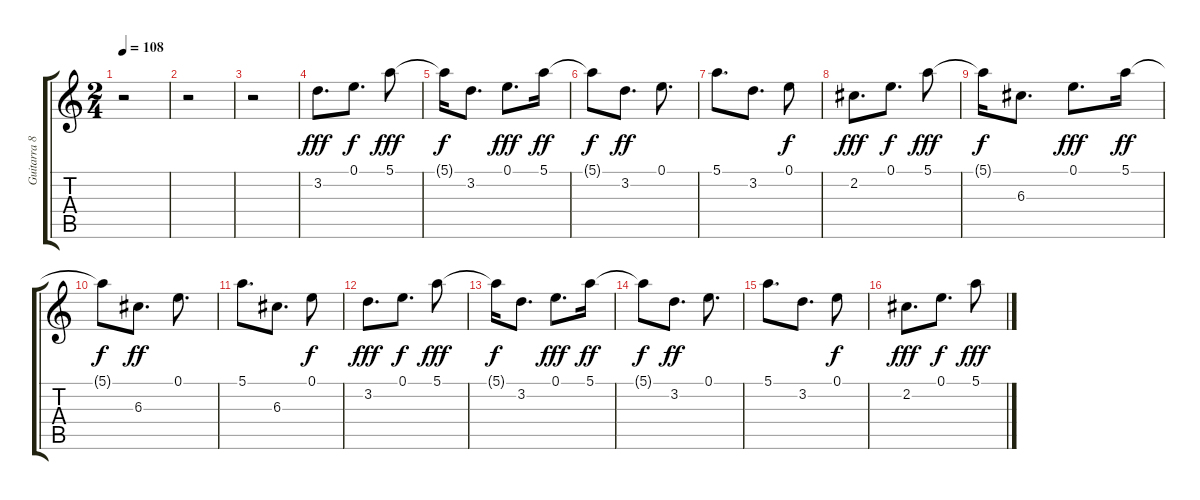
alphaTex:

\track ("Guitarra 8" "Guitarra 8") {instrument electricguitarclean}
\staff {score tabs}
\tuning (E4 B3 G3 D3 A2 E2) {hide}
\ts (2 4)
\tempo 108
\clef g2
\ks c
r.2{dy f} |
r.2 |
r.2 |
3.2.8{d dy fff} 0.1.8{d dy f} 5.1.8{dy fff} |
5.1{t}.16{dy f} 3.2.8{d} 0.1.8{d dy fff} 5.1.16{dy ff} |
5.1{t}.8{dy f} 3.2.8{d dy ff} 0.1.8{d} |
5.1.8{d} 3.2.8{d} 0.1.8{dy f} |
2.2.8{d dy fff} 0.1.8{d dy f} 5.1.8{dy fff} |
5.1{t}.16{dy f} 6.3.8{d} 0.1.8{d dy fff} 5.1.16{dy ff} |
5.1{t}.8{dy f} 6.3.8{d dy ff} 0.1.8{d} |
5.1.8{d} 6.3.8{d} 0.1.8{dy f} |
3.2.8{d dy fff} 0.1.8{d dy f} 5.1.8{dy fff} |
5.1{t}.16{dy f} 3.2.8{d} 0.1.8{d dy fff} 5.1.16{dy ff} |
5.1{t}.8{dy f} 3.2.8{d dy ff} 0.1.8{d} |
5.1.8{d} 3.2.8{d} 0.1.8{dy f} |
2.2.8{d dy fff} 0.1.8{d dy f} 5.1.8{dy fff}
